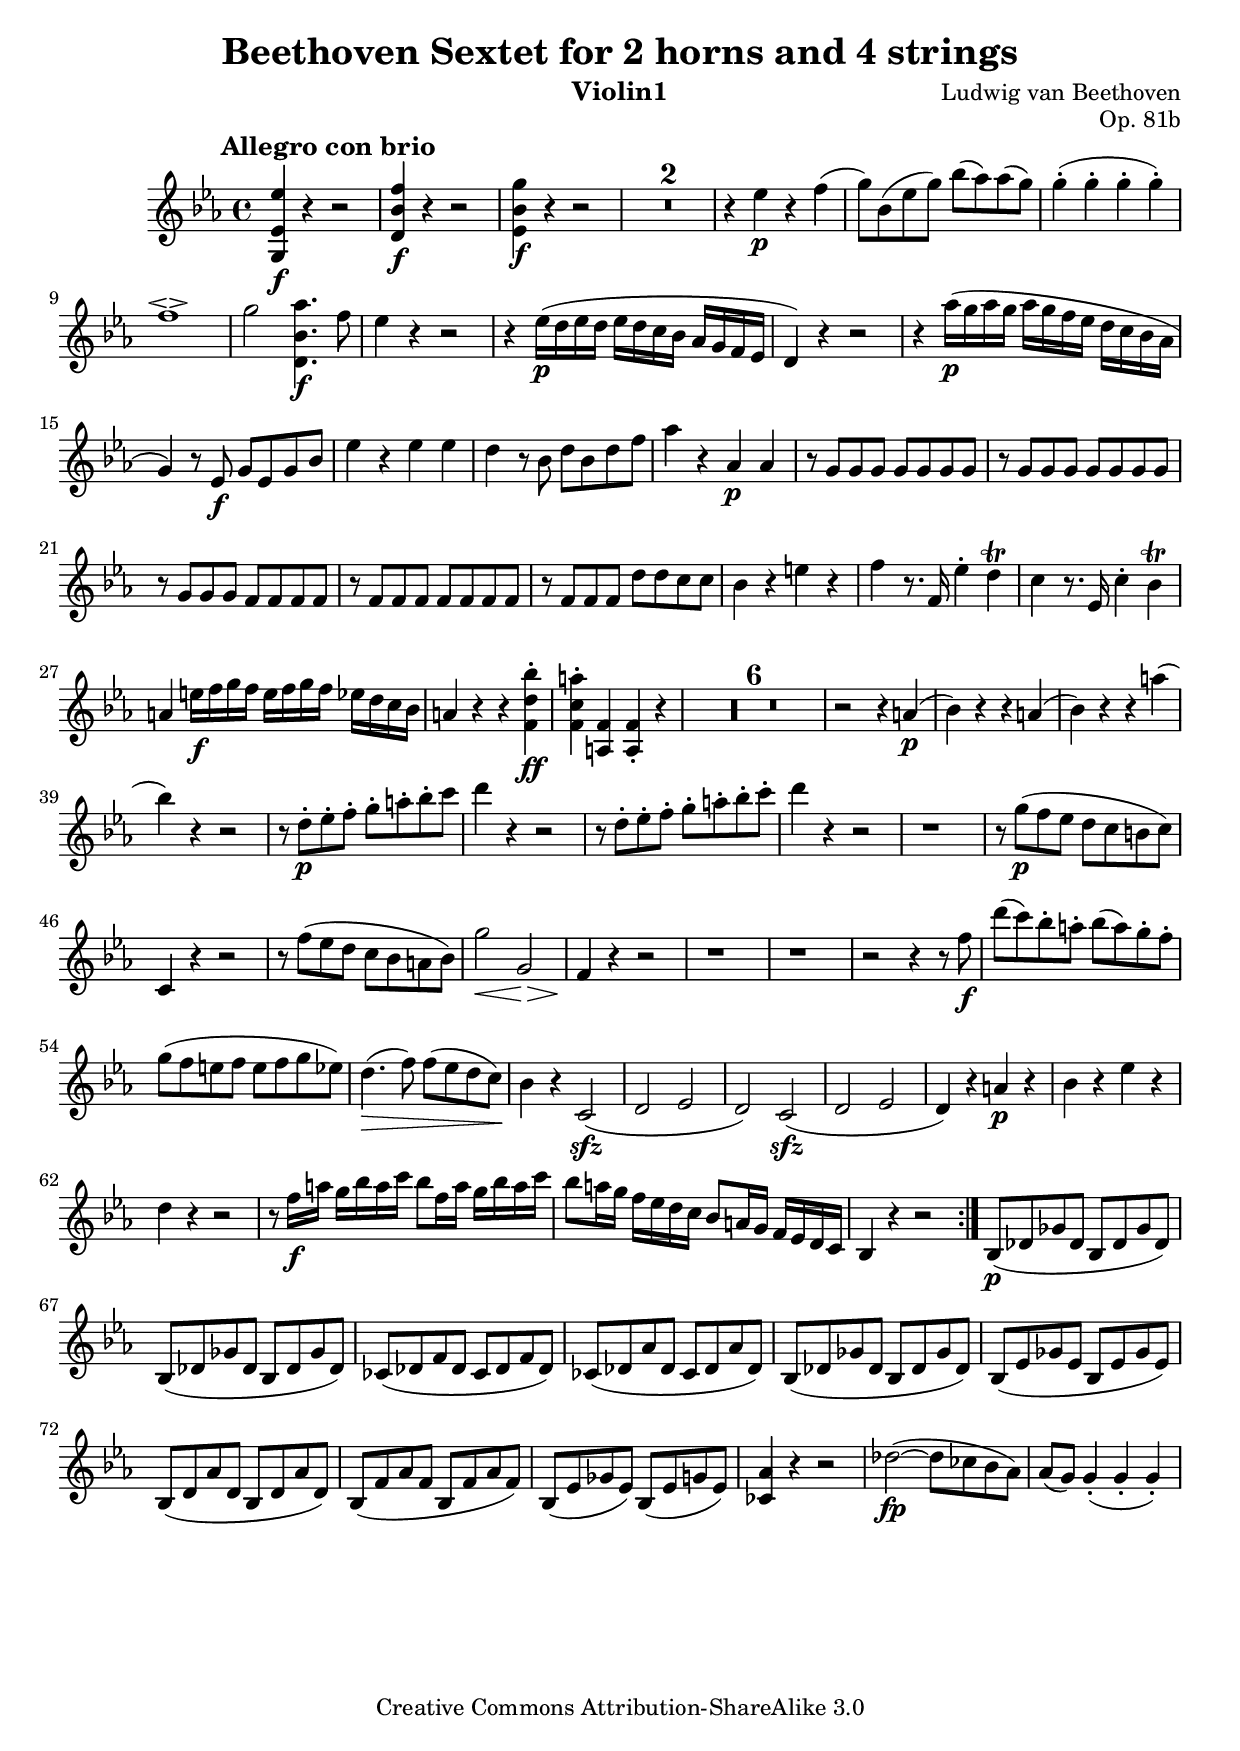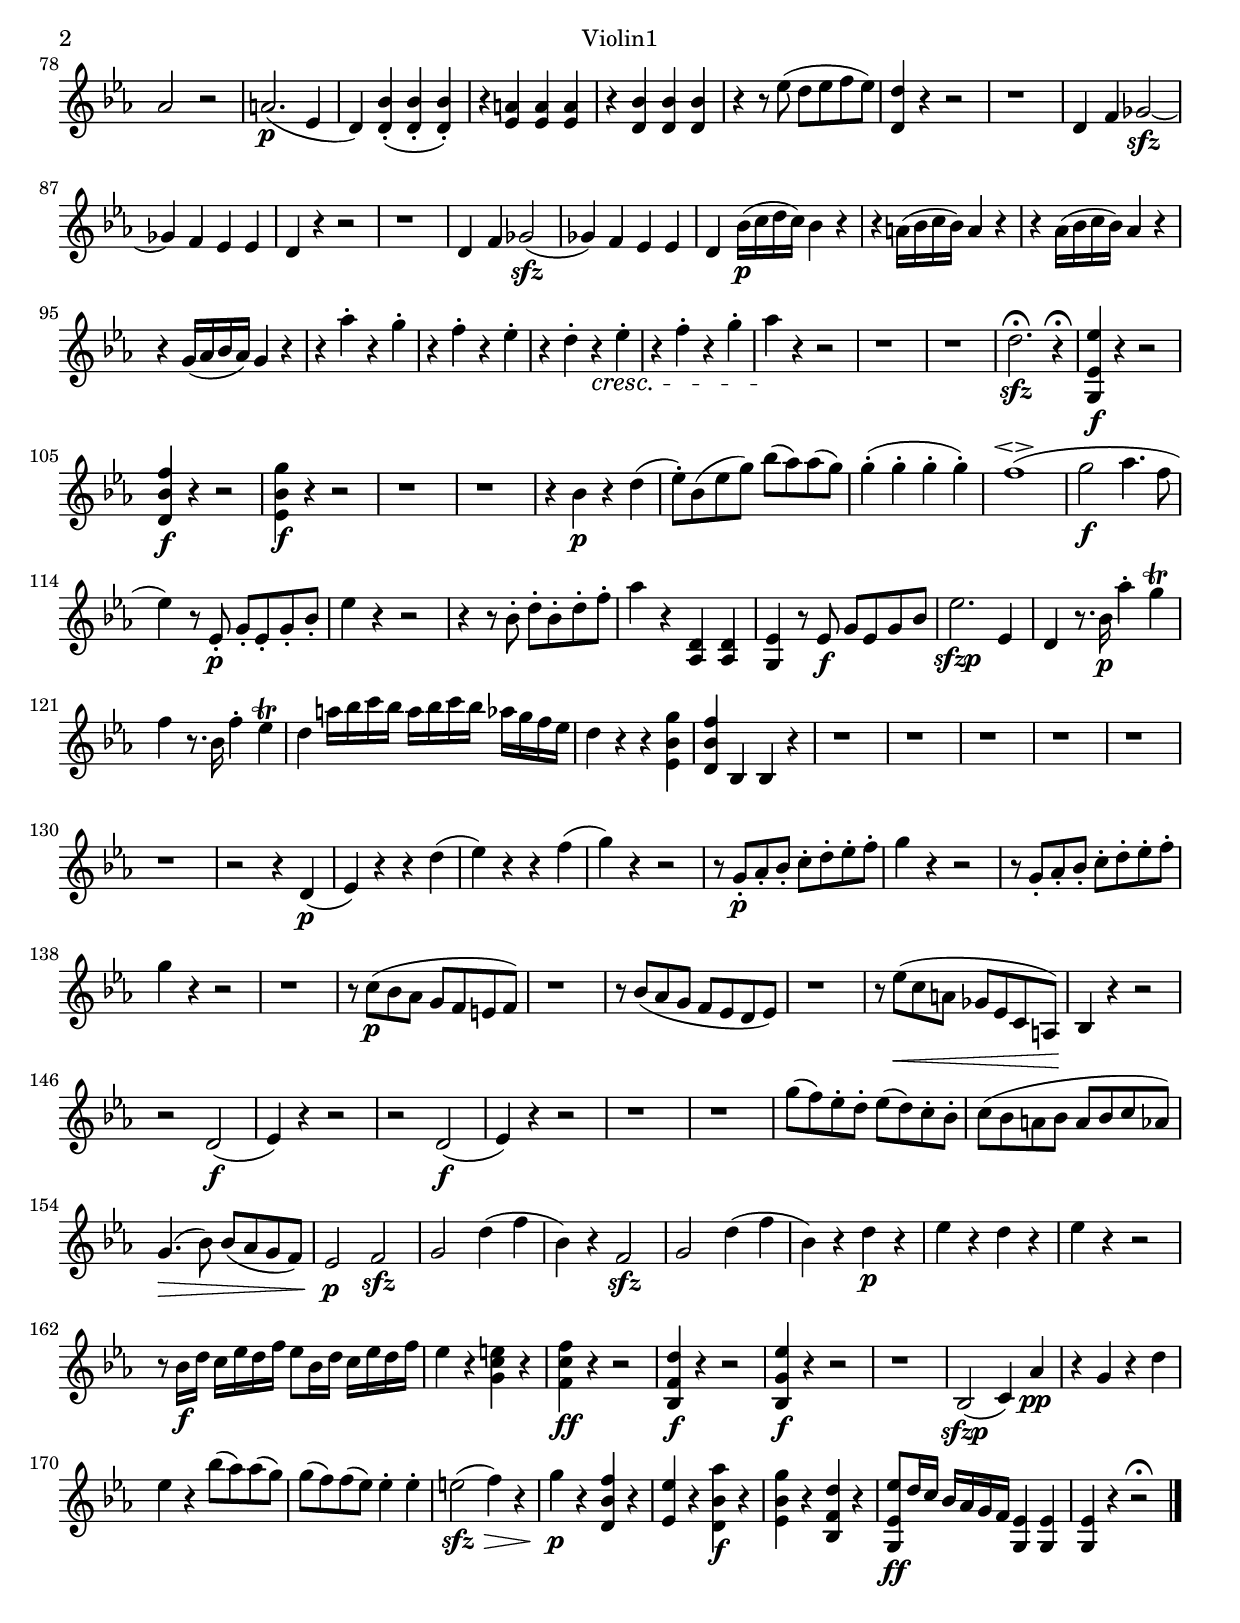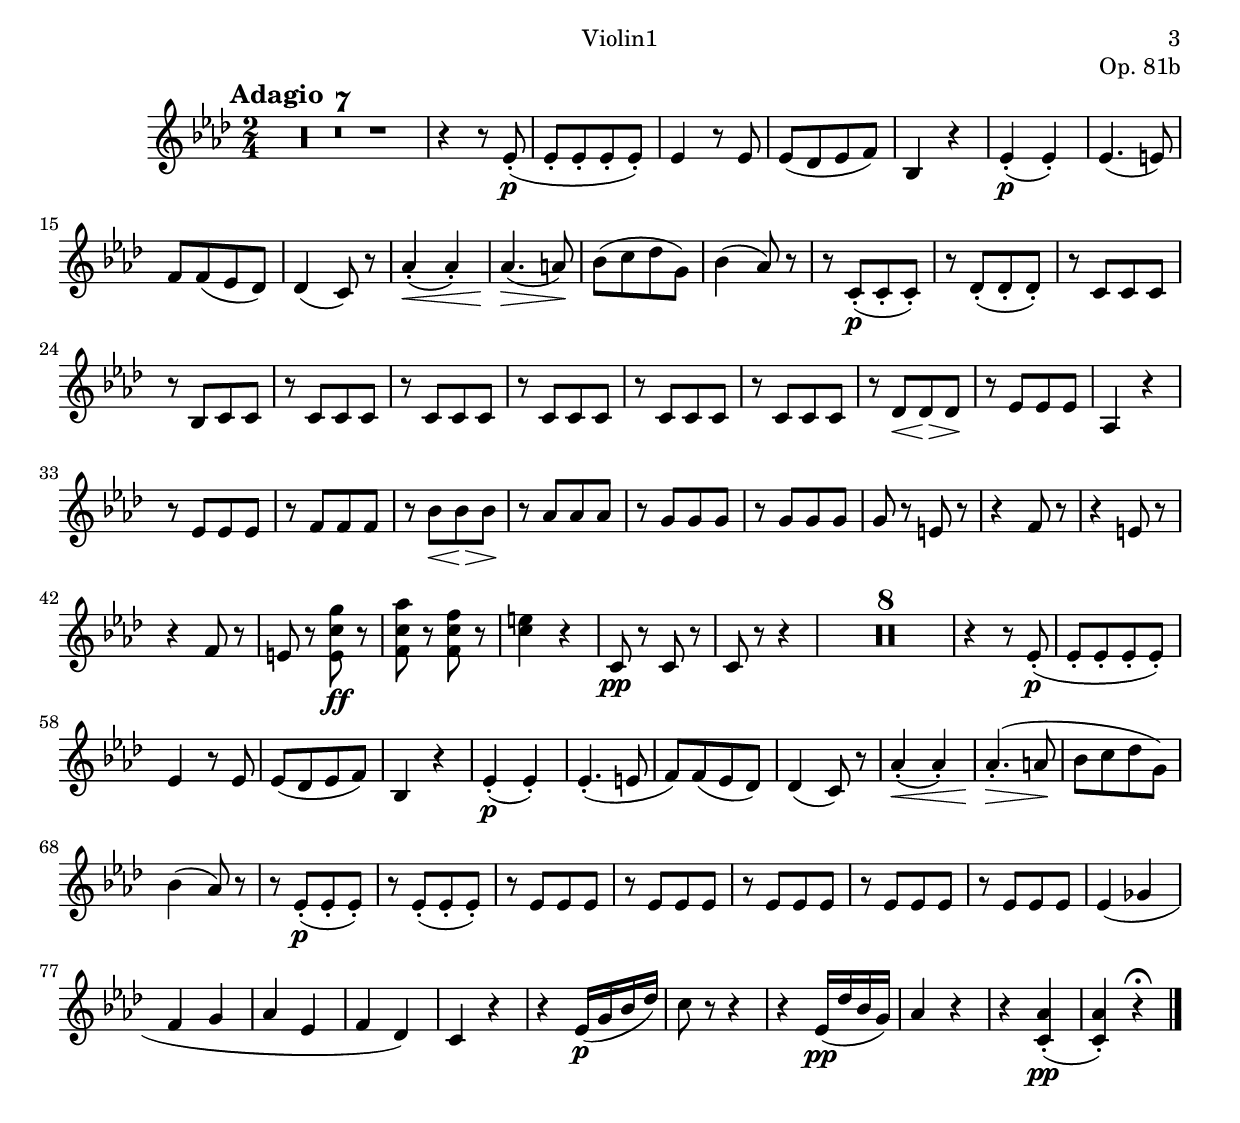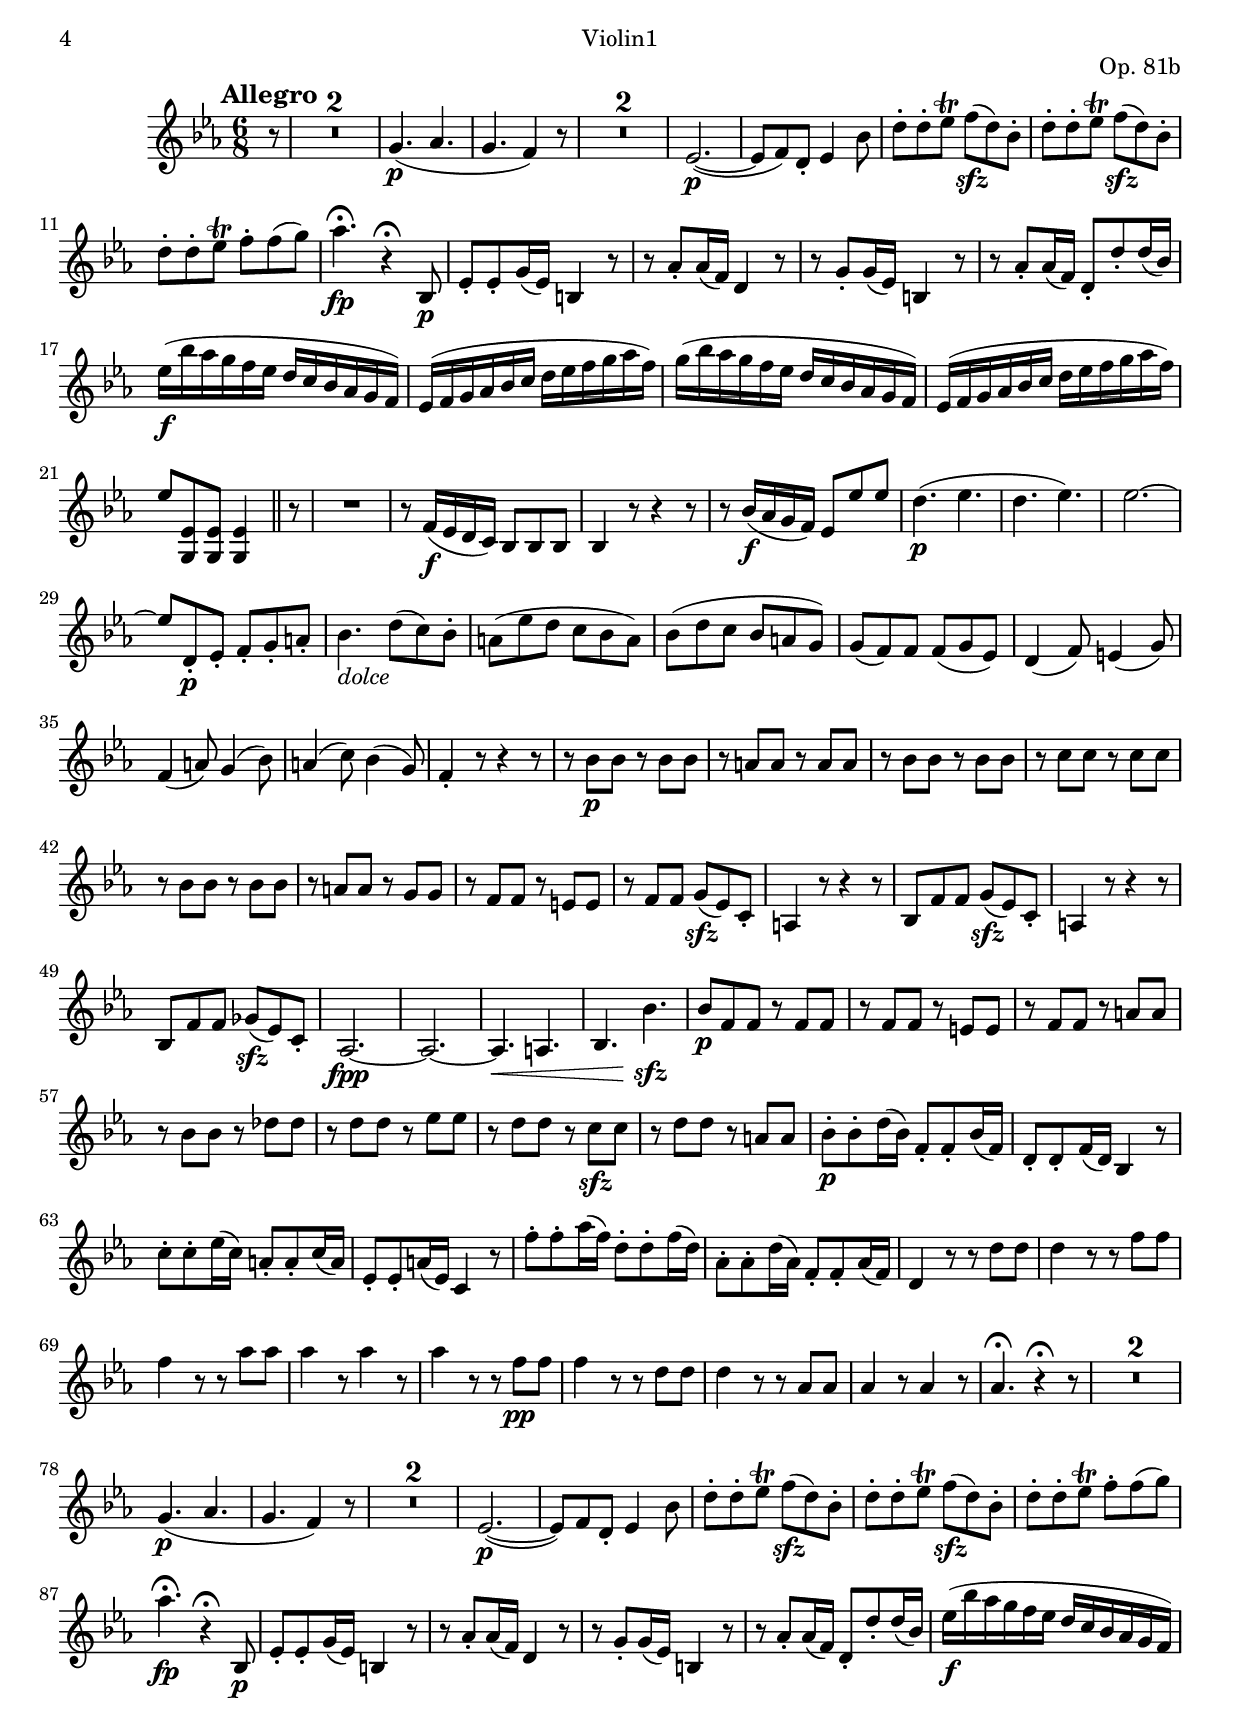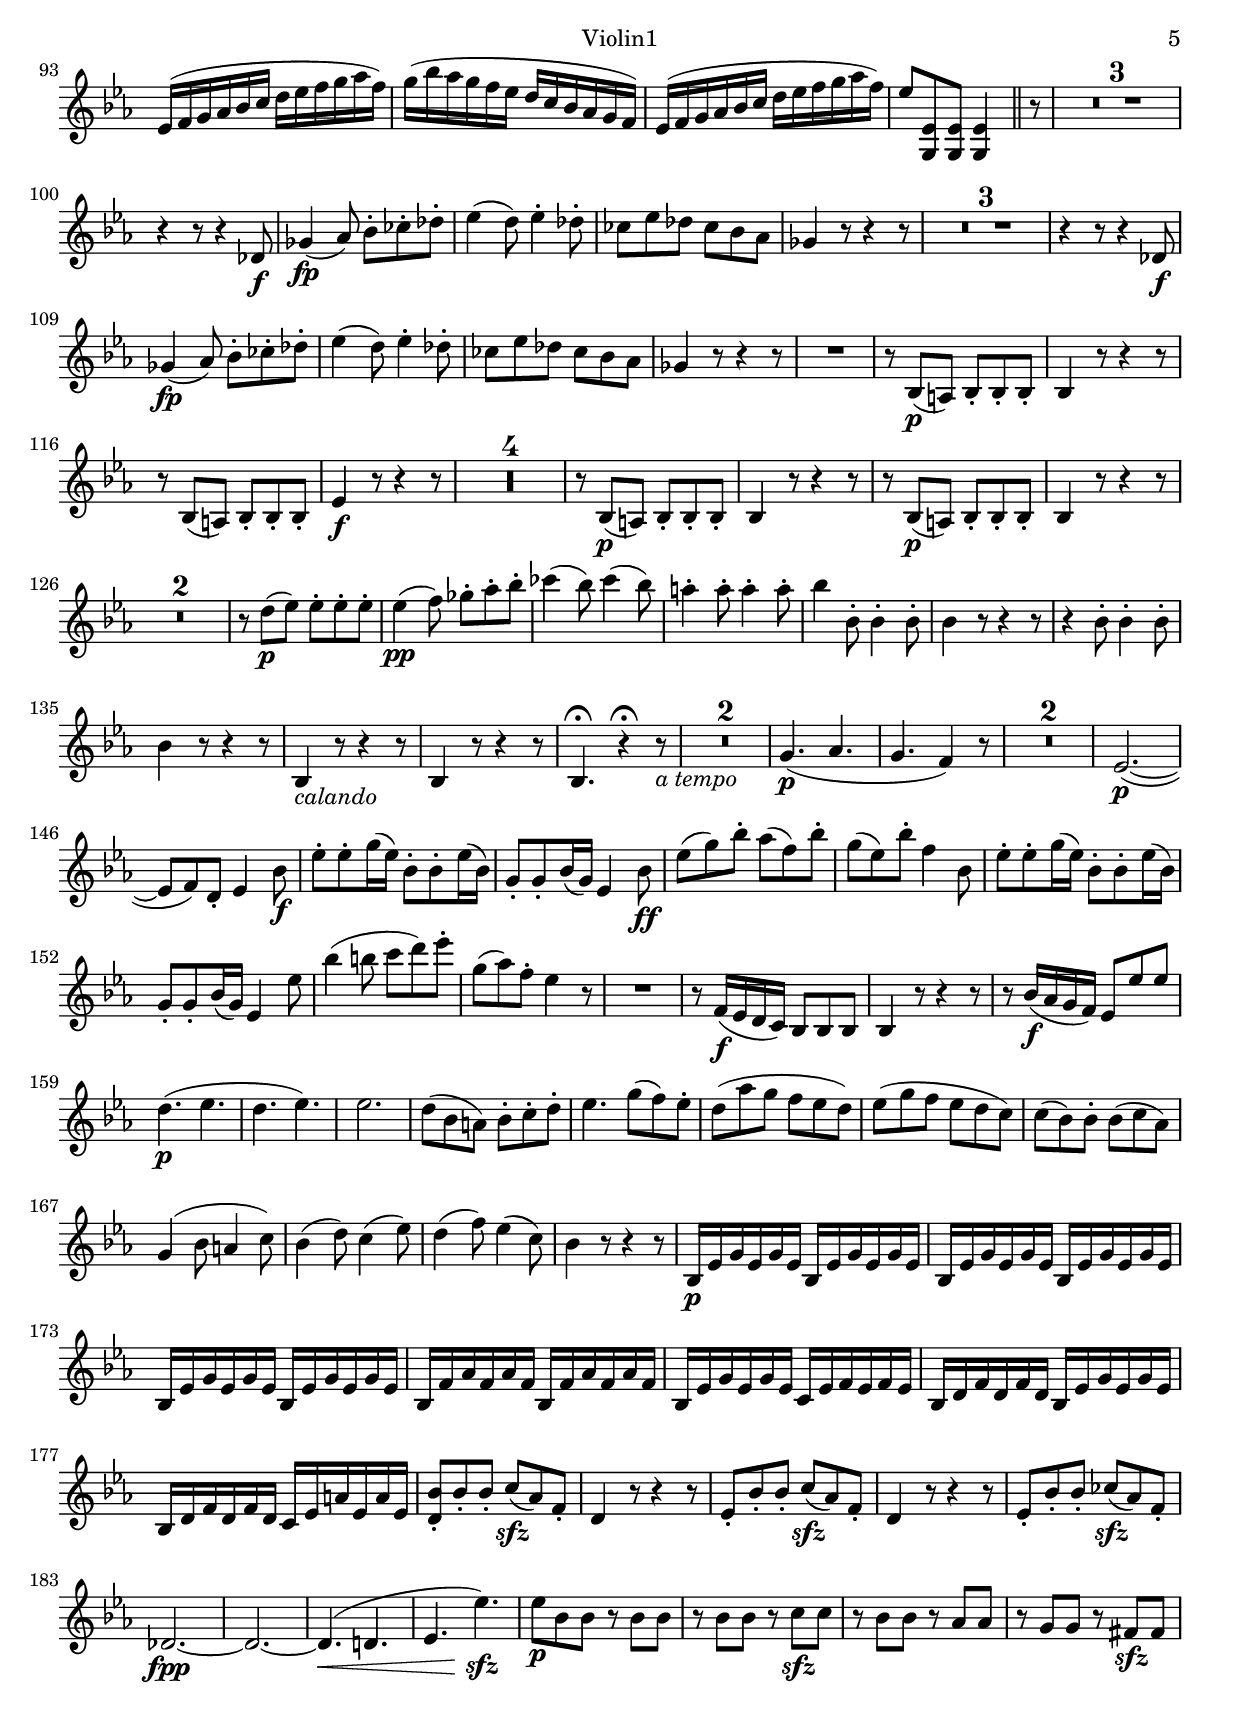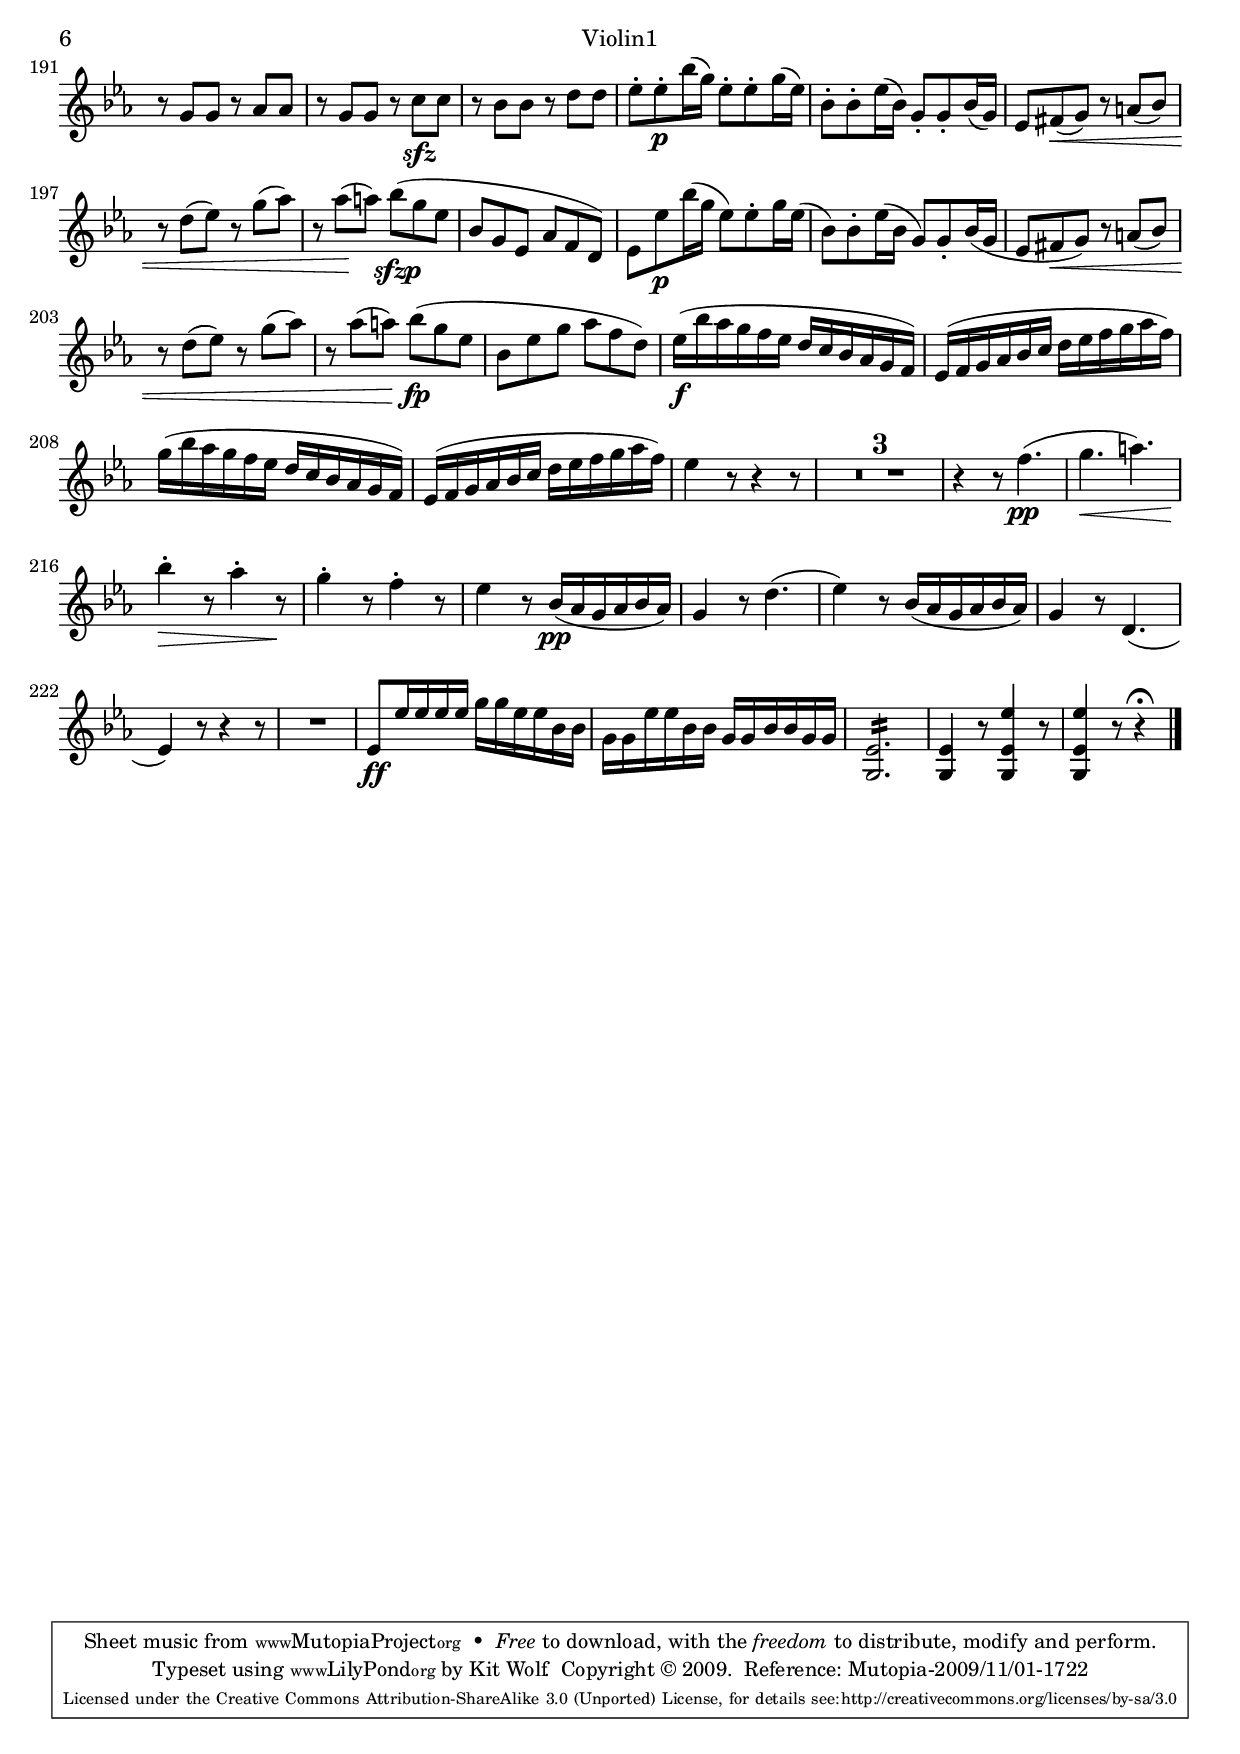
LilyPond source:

\version "2.12.2"
\include "defs.ly"

firstViolinI = \relative c
{\key ees \major
\clef treble
\time 4/4
#(set-accidental-style 'default)
\set Score.skipBars = ##t

%Page 1
\repeat volta 2 {
<g' ees' ees'>4 \f r4 r2
<d' bes' f'>4 \f r4 r2
<ees bes' g'>4 \f r4 r2
R1*2
r4 ees'\p r4 f 
(g8) bes,8 (ees g) bes (aes) aes (g)
g4-. (g-. g-. g-.)
f1 \espressivo
g2 <d, bes' aes'>4.\f f'8 
ees4 r4 r2
r4 ees16 \p ( d ees d ees d c bes aes g f ees
d4) r4 r2
r4 aes''16\p (g aes g aes g f ees d c bes aes 
g4) r8 ees\f g ees g bes

%Page 2
ees4 r ees ees
d r8 bes d bes d f
aes4 r aes,\p aes
r8 g g g  g g g g
r8 g g g  g g g g
r8 g g g  f f f f
r8 f f f  f f f f
r8 f f f  d' d c c
bes4 r e r 
f r8. f,16 ees'4-. d\trill
c r8. ees,16 c'4-. bes\trill
a4 e'16\f f g f e f g f ees d c bes 
a4 r r <f d' bes'>-.\ff
<f c' a'>-. <a, f'> <a f'>-. r
R1*6
r2 r4 a'\p
(bes) r r a
(bes) r r a'
(bes) r r2

%Page 3
r8 d,-. \p ees-. f-. g-. a-. bes-. c 
d4 r r2
r8 d,-. ees-. f-. g-. a-. bes-. c-.
d4 r r2
r1
r8 g,\p (f ees d c b c)
c,4 r r2
r8 f' (ees d c bes a bes)
g'2\<g,\>
f4\! r r2 
r1 
r1 
r2 r4 r8 f'\f
d' (c) bes-. a-. bes (a) g-. f-.
g (f e f e f g ees)
d4.\> (f8) f (ees d c)\!
bes4 r c,2\sfz
(d ees 
d) c\sfz
(d ees
d4) r4 a'\p r
bes r ees r 
d r r2
r8 f16\f a g bes a c bes8 f16 a g bes a c

%Page 4
bes8 a16 g f ees d c bes8 a16 g f ees d c 
bes4 r r2 }

bes8 \p (des ges des bes des ges des)
bes8 (des ges des bes des ges des)
ces (des f des ces des f des)
ces (des aes' des, ces des aes' des,)
bes (des ges des bes des ges des)
bes (ees ges ees bes ees ges ees)
bes (d aes' d, bes d aes' d,)
bes (f' aes f bes, f' aes f)
bes, (ees ges ees) bes (ees g ees)
<ces aes'>4 r r2
des'2\fp ~ (des8 ces bes aes)
aes (g) g4-. (g-. g-.)
aes2 r
a2.\p (ees4
d) <d bes'>-. ( <d bes'>-. <d bes'>-.)
r <ees a> <ees a> <ees a>
r <d bes'> <d bes'> <d bes'>
r r8 ees' (d ees f ees)
<d, d'>4 r r2
r1
d4 f ges2\sfz ~
ges4 f ees ees 
d r r2 
r1

%Page 5
d4 f ges2\sfz 
(ges4) f ees ees
d bes'16\p ( c d c) bes4 r
r a16 (bes c bes) a4 r
r aes16 (bes c bes ) aes4 r
r g16 (aes bes aes) g4 r
r aes'-. r g-. 
r f-. r ees-. 
r d-. r\cresc ees-.
r f-. r g-. 
aes\! r r2
r1
r1
d,2.\sfz \fermata r4 \fermata
<g,, ees' ees'> \f r r2
<d' bes' f'>4 \f r r2
<ees bes' g'>4 \f r r2
r1
r1
r4 bes'\p r d
(ees8-.) bes (ees g) bes (aes) aes (g)
g4-. (g-. g-. g-.)
f1\espressivo
(g2\f aes4. f8
ees4) r8 ees,8-. \p g-. ees-. g-. bes-.
ees4 r4 r2
r4 r8 bes8-. d-. bes-. d-. f-.
aes4 r <aes,, d> <aes d>

%Page 6
<g ees'> r8 ees'\f g ees g bes
ees2.\sfzp ees,4
d r8. bes'16\p aes'4-. g\trill
f r8. bes,16 f'4-. ees\trill
d a'16 bes c bes a bes c bes aes g f ees
d4 r r <ees, bes' g'>
<d bes' f'> bes bes r 
r1
r1
r1
r1
r1
r1
r2 r4 d\p
(ees) r r d'
(ees) r r f
(g) r r2
r8 g,-.\p aes-. bes-. c-. d-. ees-. f-. 
g4 r r2
r8 g,-. aes-. bes-. c-. d-. ees-. f-. 
g4 r r2
r1
r8 c,\p (bes aes g f e f)
r1
r8 bes (aes g f ees d ees)
r1
r8 ees'\< (c a ges ees c a)
bes4 \! r4 r2

% Page 7
r2 d\f
(ees4) r4 r2
r2 d\f
(ees4) r4 r2
r1
r1
g'8 (f) ees-. d-. ees (d) c-. bes-.
c (bes a bes a bes c aes)
g4.\> (bes8) bes (aes g f)
ees2\p f\sfz
g d'4(f
bes,) r f2\sfz
g d'4 (f
bes,) r d\p r
ees r d r
ees r r2
r8 bes16\f d c ees d f ees8 bes16 d c ees d f
ees4 r <g, c e> r
<f c' f> \ff r r2
<bes, f' d'>4\f r r2
<bes g' ees'>4\f r r2
r1
bes2\sfzp (c4) aes'\pp
r4 g r d'

% Page 8
ees r bes'8 (aes) aes (g) 
g (f) f (ees) ees4-. ees4-.
e2\sfz\> (f4) r
g\p r <d, bes' f'> r
<ees ees'> r <d bes' aes'>\f r
<ees bes' g'> r <bes f' d'> r
<g ees' ees'>8 \ff d''16 c bes aes g f <g, ees'>4 <g ees'>4
<g ees'> r r2\fermata
\bar "|."
}

firstViolinII = \relative c
{\key aes \major
\clef treble
\time 2/4
#(set-accidental-style 'default)
\set Score.skipBars = ##t

% Page 8
R2*7
r4 r8 ees'-.\p
(ees-. [ees-. ees-. ees-.])
ees4 r8 ees
ees ([des ees f])
bes,4 r
ees-.\p (ees-.)
ees4. (e8)
f [f (ees des)]
des4 (c8) r
aes'4-.\< (aes4-.)
aes4. \> (a8)\!
bes [(c des g,)]
bes4 (aes8) r
r c,-. \p [(c-. c-.)]
r des-. [(des-. des-.)]
r c [c c]
r bes [c c]
r c [c c]
r c [c c]

% Page 9
r8 c [c c ]
r8 c [c c ]
r8 c [c c ]
r8 des\< [des\> des\!]
r8 ees [ees ees]
aes,4 r
r8 ees' [ees ees]
r8 f [f f]
r8 bes\< [bes\> bes\!]
r8 aes [aes aes]
r8 g [g g]
r8 g [g g]
g r e r
r4 f8 r
r4 e8 r
r4 f8 r
e8 r <e c' g'>\ff r8
<f c' aes'> r <f c' f> r
<c' e>4 r
c,8\pp r c r
c r r4
R2*8
r4 r8 ees-.\p
(ees-. [ees-. ees-. ees-.)]
ees4 r8 ees8 
ees [(des ees f)]
bes,4 r 
ees-.\p (ees-.)
ees4.-. (e8
f) [f (ees des)]
des4 (c8) r

% Page 10
aes'4-. \< (aes4-.)
aes4.-.\> (a8\! 
bes [c des g,)] 
bes4 (aes8) r 
r ees-.\p ([ees-. ees-.])
r ees-.([ees-. ees-.])
r ees [ees ees]
r ees [ees ees]
r ees [ees ees]
r ees [ees ees]
r ees [ees ees]
ees4 (ges
f g
aes ees
f des)
c r
r ees16\p (g bes des)
c8 r r4
r ees,16\pp (des' bes g)
aes4 r 
r <c, aes'>-.\pp 
(<c aes'>-. ) r \fermata

\bar "|."
}



firstViolinIII = \relative c
{\key ees \major
\clef treble
\time 6/8
#(set-accidental-style 'default)
\set Score.skipBars = ##t
\partial 8

%Page 10
r8 
R2.*2
g''4.\p (aes
g f4) r8
R2.*2
ees2.\p ~
(ees8 f) d-. ees4 bes'8
d-. d-. ees\trill f \sfz (d) bes-.
d-. d-. ees\trill f \sfz (d) bes-.

%Page 11
d-. d-. ees\trill f-. f (g)
aes4.\fp \fermata r4 \fermata bes,,8\p
ees-. ees-. g16 (ees) b4 r8
r aes'-. aes16 (f) d4 r8
r8 g-. g16 (ees) b4 r8
r aes'8-. aes16 (f) d8-. d'-. d16 (bes)
ees16\f (bes' aes g f ees d c bes aes g f)
ees (f g aes bes c d ees f g aes f)

g (bes aes g f ees d c bes aes g f)
ees ( f g aes bes c d ees f g aes f)
ees8 <ees, g,> <ees g,> <ees g,>4 \bar "||" r8
R2. 
r8 f16\f (ees d c) bes8 bes bes
bes4 r8 r4 r8
r8 bes'16\f (aes g f) ees8 ees' ees
d4.\p (ees
d ees)
ees2. ~
ees8 d,-.\p ees-. f-. g-. a-.
bes4._\markup{\italic dolce} 
d8 (c) bes-.
a (ees' d c bes a)
bes (d c bes a g)
g (f) f f (g ees)
d4 (f8) e4 (g8)
f4 (a8) g4 (bes8)

%Page 12
a4 (c8) bes4 (g8)
f4-. r8 r4 r8
r8 bes\p bes r bes bes
r a a r a a
r bes bes r bes bes 
r c c r c c
r bes bes r bes bes
r a a r g g
r f f r e e 
r f f g\sfz (ees) c-.
a4 r8 r4 r8
bes8 f' f g\sfz (ees) c-. 
a4 r8 r4 r8
bes f' f ges\sfz (ees) c-. 
aes2.\fpp ~
aes2. ~
aes4.\< a
bes bes'\sfz\!
bes8\p f f r f f
r f f r e e
r f f r a a
r bes bes r des des
r d d r ees ees
r d d r c\sfz c
r d d r a a
bes-.\p bes-. d16 (bes) f8-. f-. bes16 (f)
d8-.  d-. f16 (d) bes4 r8

%Page 13
c'8-. c-. ees16 (c) a8-. a-. c16 (a)
ees8-. ees-. a16 (ees) c4 r8
f'8-. f-. aes16 (f) d8-. d-. f16 (d)
aes8-. aes-. d16 (aes) f8-. f-. aes16 (f) 
d4 r8 r d' d
d4 r8 r8 f f 
f4 r8 r aes aes
aes4 r8 aes4 r8
aes4 r8 r8 f\pp f
f4 r8 r d d
d4 r8 r aes aes
aes4 r8 aes4 r8
aes4. \fermata r4\fermata r8
R2.*2
g4.\p (aes
g f4) r8
R2.*2
ees2.\p ~
(ees8) f d-. ees4 bes'8
d-. d-. ees\trill f\sfz (d) bes-. 
d-. d-. ees\trill f\sfz (d) bes-. 
d-. d-. ees\trill f-. f (g)
aes4.\fp\fermata r4\fermata bes,,8\p
ees-. ees-. g16 (ees) b4 r8
r aes'-. aes16 (f) d4 r8
r g-. g16 (ees) b4 r8
r aes'-. aes16 (f) d8-. d'-. d16 (bes)

%Page 14
ees16\f (bes' aes g f ees d c bes aes g f)
ees (f g aes bes c d ees f g aes f)
g (bes aes g f ees d c bes aes g f)
ees (f g aes bes c d ees f g aes f)
ees8 <ees, g,> <ees g,> <ees g,>4 \bar "||" r8 
R2.*3 
r4 r8 r4 des8\f
ges4\fp (aes8) bes-. ces-. des-.
ees4 (d8) ees4-. des8-. 
ces8 ees des ces bes aes
ges4 r8 r4 r8
R2.*3
r4 r8 r4 des8\f
ges4\fp (aes8) bes-. ces-. des-.
ees4 (d8) ees4-. des8-. 
ces ees des ces bes aes 
ges4 r8 r4 r8
R2.
r8 bes,\p (a) bes-. bes-. bes-. 
bes4 r8 r4 r8
r8 bes (a) bes-. bes-. bes-. 
ees4\f r8 r4 r8

%Page 15
R2.*4
r8 bes\p (a) bes-. bes-. bes-.
bes4 r8 r4 r8
r8 bes\p (a) bes-. bes-. bes-.
bes4 r8 r4 r8
R2.*2
r8 d'\p (ees) ees-. ees-. ees-.
ees4\pp (f8) ges-. aes-. bes-. 
ces4 (bes8) ces4 (bes8)
a4-. a8-. a4-. a8-. 
bes4 bes,8-. bes4-. bes8-. 
bes4 r8 r4 r8
r4 bes8-. bes4-. bes8-. 
bes4 r8 r4 r8
bes,4 _\markup{\italic calando}
r8 r4 r8
bes4 r8 r4 r8
bes4.\fermata r4 \fermata r8
_\markup{\italic {a tempo}}
R2.*2 
g'4.\p (aes
g f4) r8
R2.*2
ees2.\p ~
(ees8 f) d-. ees4 bes'8\f
ees-. ees-. g16 (ees) bes8-. bes-. ees16 (bes)
g8-. g-. bes16 (g) ees4 bes'8\ff

%Page 16
ees8 (g) bes-. aes (f) bes-.
g (ees) bes'-. f4 bes,8
ees-. ees-. g16 (ees) bes8-. bes-. ees16 (bes)
g8-. g-. bes16 (g) ees4 ees'8
bes'4 (b8 c d) ees-. 
g, (aes) f-. ees4 r8
R2.
r8 f,16\f (ees d c) bes8 bes bes
bes4 r8 r4 r8
r8 bes'16\f (aes g f) ees8 ees' ees
d4.\p (ees d ees)
ees2.
d8 (bes a) bes-. c-. d-. 
ees4. g8 (f) ees-. 
d (aes' g f ees d)
ees (g f ees d c)
c (bes) bes-. bes (c aes)
g4 (bes8 a4 c8)
bes4 (d8) c4 (ees8)
d4 (f8) ees4 (c8)
bes4 r8 r4 r8
bes,16\p ees g ees g ees bes ees g ees g ees 
bes ees g ees g ees bes ees g ees g ees 
bes ees g ees g ees bes ees g ees g ees 

%Page 17
bes f' aes f aes f bes, f' aes f aes f
bes, ees g ees g ees c ees f ees f ees
bes d f d f d bes ees g ees g ees
bes d f d f d c ees a ees a ees
<d bes'>8-. bes'-. bes-. c\sfz (aes) f-. 
d4 r8 r4 r8
ees-. bes'-. bes-. c\sfz (aes) f-. 

d4 r8 r4 r8 
ees-. bes'-. bes-. ces\sfz (aes) f-. 
des2.\fpp ~
des ~
des4.\< (d
ees ees')\sfz
ees8\p bes bes r8 bes bes
r8 bes bes r c\sfz c
r bes bes r aes aes
r g g r fis\sfz fis
r g g r aes aes

r g  g r c\sfz c
r bes bes r d d
ees-. ees-.\p bes'16 (g) ees8-. ees-. g16 (ees)
bes8-. bes-. ees16 (bes) g8-. g-. bes16 (g)
ees8 fis\< (g) r8 a (bes)
r d (ees) r g (aes)
r aes\! (a) bes\sfzp (g ees
bes g ees aes f d)
ees ees'\p bes'16 (g ees8) ees-. g16 ees


%Page 18
(bes8) bes-. ees16 (bes g8) g-. bes16 (g
ees8 fis\< g) r8 a (bes)
r d (ees) r g (aes)
r aes (a) bes\fp (g ees
bes ees g aes f d)
ees16\f (bes' aes g f ees d c bes aes g f)
ees (f g aes bes c d ees f g aes f)
g (bes aes g f ees d c bes aes g f)
ees (f g aes bes c d ees f g aes f)
ees4 r8 r4 r8
R2.*3
r4 r8 f4.\pp (
g\< a)
bes4-.\> r8 aes4-. r8 \!
g4-. r8 f4-. r8
ees4 r8 bes16\pp (aes g aes bes aes)
g4 r8 d'4.
(ees4) r8 bes16 (aes g aes bes aes)
g4 r8 d4.
(ees4) r8 r4 r8
R2.
ees8\ff ees'16 ees ees ees g g ees ees bes bes
g g ees' ees bes bes g g bes bes g g
<g, ees'>2.:16
<g ees'>4 r8 <g ees' ees'>4 r8 
<g ees' ees'>4 r8 r4\fermata
\bar "|."
}



notesI = \firstViolinI
notesII = \firstViolinII
notesIII = \firstViolinIII

instrument = "Violin1"

\include "defs.ly"

\paper
{
  %first-page-number = 1
  %#(define page-breaking ly:minimal-breaking)
  %#(define page-breaking ly:page-turn-breaking)
  ragged-last-bottom = ##t
  ragged-bottom = ##t
}

\book
{
  \include "header.ly"
  \score
  {
    \new Staff \with { \consists "Page_turn_engraver" }
    {
      \override Score.PaperColumn #'keep-inside-line = ##t
      \override Score.NonMusicalPaperColumn #'keep-inside-line = ##t
      \set Score.skipBars = ##t
      << \notesI \tempoMark "Allegro con brio" >>
      \pageBreak
    }
   }

  \score
  { \new Staff \with { \consists "Page_turn_engraver" }
    {
      \override Score.PaperColumn #'keep-inside-line = ##t
      \override Score.NonMusicalPaperColumn #'keep-inside-line = ##t
      \set Score.skipBars = ##t
      << \notesII \tempoMark "Adagio">>
      \pageBreak
    }
  }

  \score
  {
    \new Staff \with { \consists "Page_turn_engraver" }
    {
      \override Score.PaperColumn #'keep-inside-line = ##t
      \override Score.NonMusicalPaperColumn #'keep-inside-line = ##t
      \set Score.skipBars = ##t
      << \notesIII \tempoMark "Allegro">>
    }
  }
}

